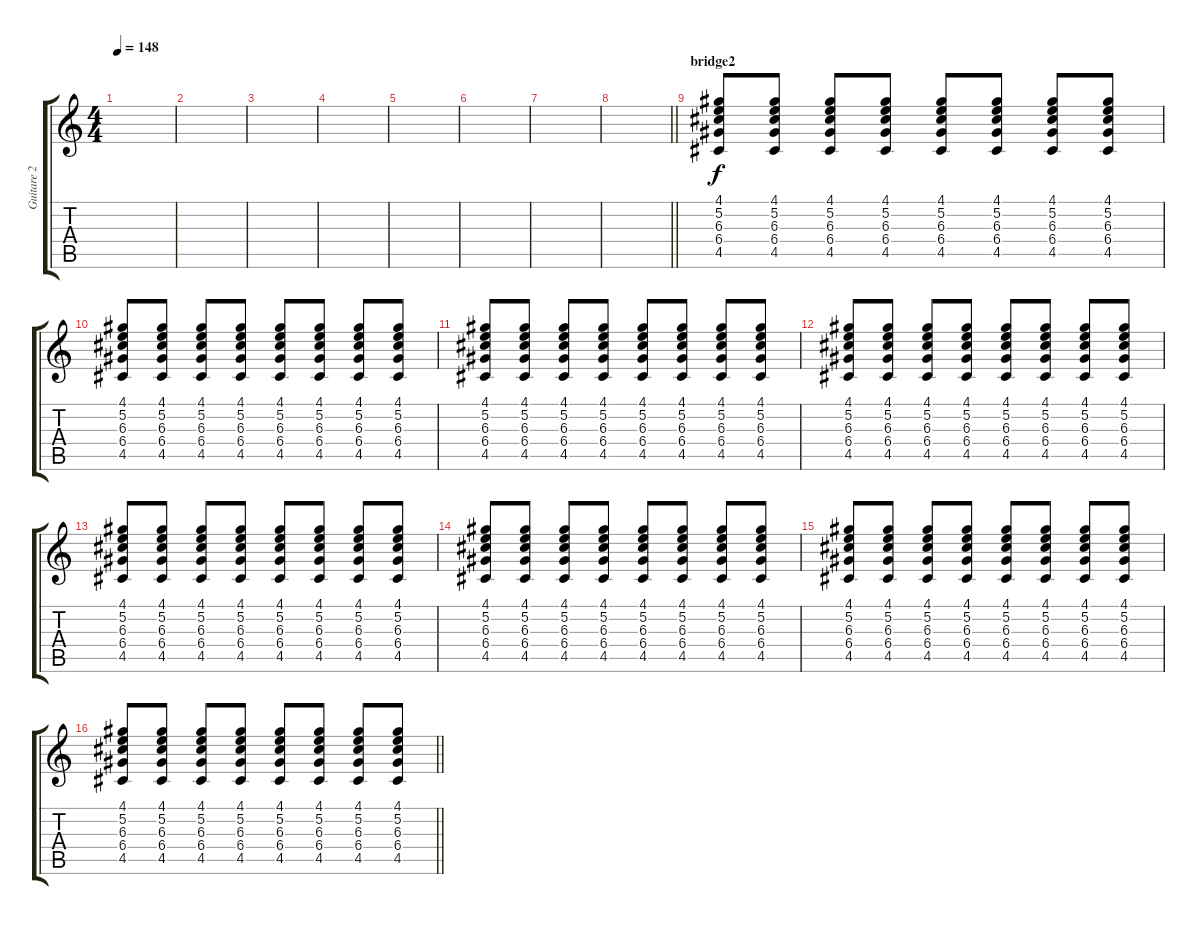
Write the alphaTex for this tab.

\track ("Guitare 2" "Guitare 2") {instrument overdrivenguitar}
\staff {score tabs}
\tuning (E4 B3 G3 D3 A2 E2) {hide}
\ts (4 4)
\tempo 148
\clef g2
\ks c
|
|
|
|
|
|
|
\barLineRight lightlight
|
\section ("" "bridge2")
(4.1 5.2 6.3 6.4 4.5).8 (4.1 5.2 6.3 6.4 4.5).8 (4.1 5.2 6.3 6.4 4.5).8 (4.1 5.2 6.3 6.4 4.5).8 (4.1 5.2 6.3 6.4 4.5).8 (4.1 5.2 6.3 6.4 4.5).8 (4.1 5.2 6.3 6.4 4.5).8 (4.1 5.2 6.3 6.4 4.5).8 |
(4.1 5.2 6.3 6.4 4.5).8 (4.1 5.2 6.3 6.4 4.5).8 (4.1 5.2 6.3 6.4 4.5).8 (4.1 5.2 6.3 6.4 4.5).8 (4.1 5.2 6.3 6.4 4.5).8 (4.1 5.2 6.3 6.4 4.5).8 (4.1 5.2 6.3 6.4 4.5).8 (4.1 5.2 6.3 6.4 4.5).8 |
(4.1 5.2 6.3 6.4 4.5).8 (4.1 5.2 6.3 6.4 4.5).8 (4.1 5.2 6.3 6.4 4.5).8 (4.1 5.2 6.3 6.4 4.5).8 (4.1 5.2 6.3 6.4 4.5).8 (4.1 5.2 6.3 6.4 4.5).8 (4.1 5.2 6.3 6.4 4.5).8 (4.1 5.2 6.3 6.4 4.5).8 |
(4.1 5.2 6.3 6.4 4.5).8 (4.1 5.2 6.3 6.4 4.5).8 (4.1 5.2 6.3 6.4 4.5).8 (4.1 5.2 6.3 6.4 4.5).8 (4.1 5.2 6.3 6.4 4.5).8 (4.1 5.2 6.3 6.4 4.5).8 (4.1 5.2 6.3 6.4 4.5).8 (4.1 5.2 6.3 6.4 4.5).8 |
(4.1 5.2 6.3 6.4 4.5).8 (4.1 5.2 6.3 6.4 4.5).8 (4.1 5.2 6.3 6.4 4.5).8 (4.1 5.2 6.3 6.4 4.5).8 (4.1 5.2 6.3 6.4 4.5).8 (4.1 5.2 6.3 6.4 4.5).8 (4.1 5.2 6.3 6.4 4.5).8 (4.1 5.2 6.3 6.4 4.5).8 |
(4.1 5.2 6.3 6.4 4.5).8 (4.1 5.2 6.3 6.4 4.5).8 (4.1 5.2 6.3 6.4 4.5).8 (4.1 5.2 6.3 6.4 4.5).8 (4.1 5.2 6.3 6.4 4.5).8 (4.1 5.2 6.3 6.4 4.5).8 (4.1 5.2 6.3 6.4 4.5).8 (4.1 5.2 6.3 6.4 4.5).8 |
(4.1 5.2 6.3 6.4 4.5).8 (4.1 5.2 6.3 6.4 4.5).8 (4.1 5.2 6.3 6.4 4.5).8 (4.1 5.2 6.3 6.4 4.5).8 (4.1 5.2 6.3 6.4 4.5).8 (4.1 5.2 6.3 6.4 4.5).8 (4.1 5.2 6.3 6.4 4.5).8 (4.1 5.2 6.3 6.4 4.5).8 |
\barLineRight lightlight
(4.1 5.2 6.3 6.4 4.5).8 (4.1 5.2 6.3 6.4 4.5).8 (4.1 5.2 6.3 6.4 4.5).8 (4.1 5.2 6.3 6.4 4.5).8 (4.1 5.2 6.3 6.4 4.5).8 (4.1 5.2 6.3 6.4 4.5).8 (4.1 5.2 6.3 6.4 4.5).8 (4.1 5.2 6.3 6.4 4.5).8
